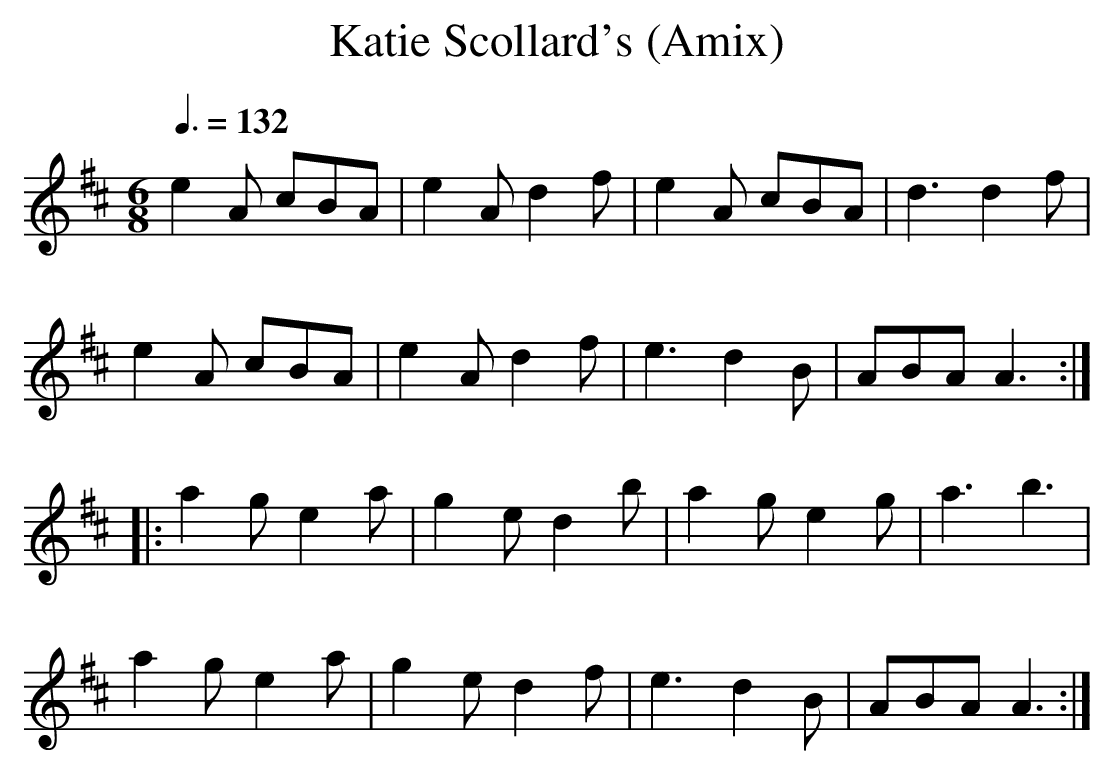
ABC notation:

X:1
T:Katie Scollard's (Amix)
Q:3/8=132
M:6/8
L:1/8
K:Amix
e2A cBA|e2A d2f|e2A cBA|d3 d2f|
e2A cBA|e2A d2f|e3 d2B|ABA A3:|
|:a2g e2a|g2e d2b|a2g e2g|a3 b3|
a2g e2a|g2e d2f|e3 d2B|ABA A3:|
